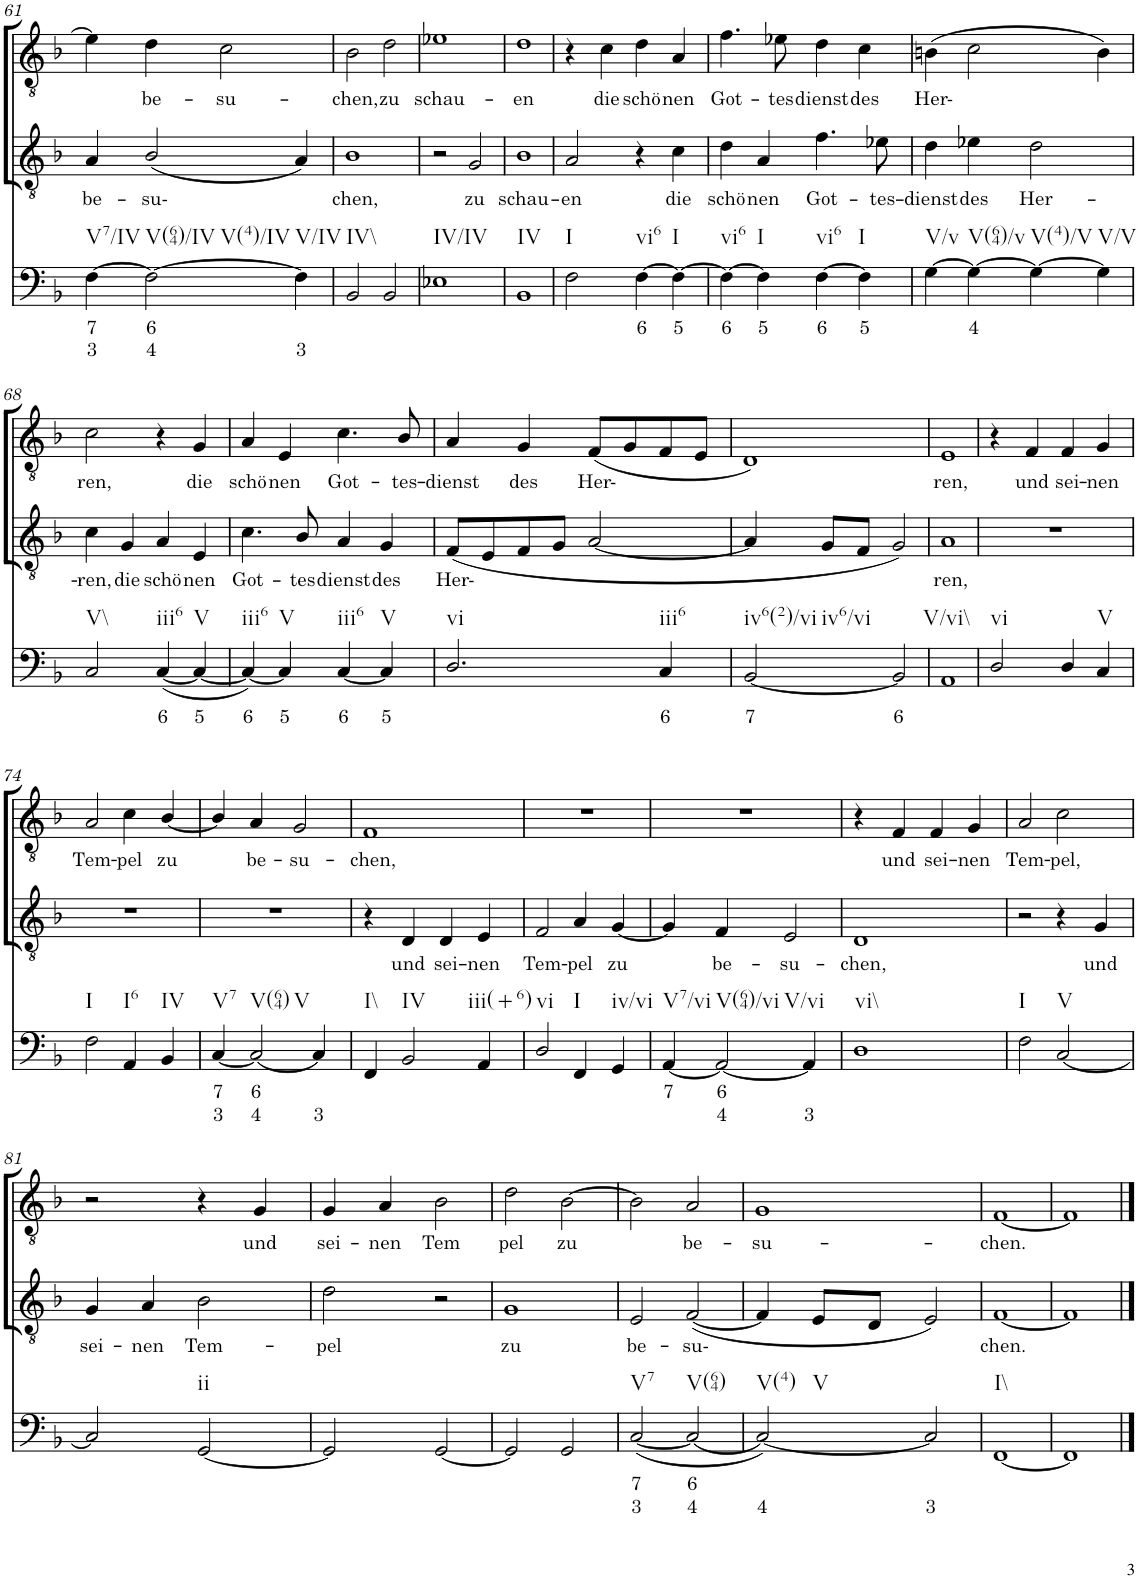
**kern	**text	**text	**kern	**text	**kern	**text
*part3	*part3	*part3	*part2	*part2	*part1	*part1
*staff3	*staff3	*staff3	*staff2	*staff2	*staff1	*staff1
*I"Continuo	*	*	*I"Tenor II	*	*I"Tenor I	*
!!LO:PB:g=z
*clefF4	*	*	*clefGv2	*	*clefGv2	*
*k[b-]	*	*	*k[b-]	*	*k[b-]	*
*M4/4	*	*	*M4/4	*	*M4/4	*
=61	=61	=61	=61	=61	=61	=61
!LO:TX:b:t=V7/IV	!	!	!	!	!	!
!	!LO:LY:b	!LO:LY:b	!	!LO:LY:b	!	!
[4F\	7	3	4A/	be-	4e-\]	.
!LO:TX:b:t=V(64)/IV	!	!	!	!	!	!
!LO:TX:b:t=V(4)/IV	!	!	!	!	!	!
!	!LO:LY:b	!LO:LY:b	!	!LO:LY:b	!	!LO:LY:b
2F\_	6	4	(2B-/	su-	4d\	be-
!	!	!	!	!	!	!LO:LY:b
.	.	.	.	.	2c\	su-
!LO:TX:b:t=V/IV	!	!	!	!	!	!
!	!	!LO:LY:b	!	!	!	!
4F\]	.	3	4A/)	.	.	.
=62	=62	=62	=62	=62	=62	=62
!LO:TX:b:t=IV\\	!	!	!	!	!	!
!	!	!	!	!LO:LY:b	!	!LO:LY:b
2BB-/	.	.	1B-	chen,	2B-\	chen,
!	!	!	!	!	!	!LO:LY:b
2BB-/	.	.	.	.	2d\	zu
=63	=63	=63	=63	=63	=63	=63
!LO:TX:b:t=IV/IV	!	!	!	!	!	!
!	!	!	!	!	!	!LO:LY:b
1E-X	.	.	2r	.	1e-X	schau-
!	!	!	!	!LO:LY:b	!	!
.	.	.	2G/	zu	.	.
=64	=64	=64	=64	=64	=64	=64
!LO:TX:b:t=IV	!	!	!	!	!	!
!	!	!	!	!LO:LY:b	!	!LO:LY:b
1BB-	.	.	1B-	schau-	1d	en
=65	=65	=65	=65	=65	=65	=65
!LO:TX:b:t=I	!	!	!	!	!	!
!	!	!	!	!LO:LY:b	!	!
2F\	.	.	2A/	en	4r	.
!	!	!	!	!	!	!LO:LY:b
.	.	.	.	.	4c\	die
!LO:TX:b:t=vi6	!	!	!	!	!	!
!	!LO:LY:b	!	!	!	!	!LO:LY:b
[4F\	6	.	4r	.	4d\	schö-
!LO:TX:b:t=I	!	!	!	!	!	!
!	!LO:LY:b	!	!	!LO:LY:b	!	!LO:LY:b
4F\_	5	.	4c\	die	4A/	nen
=66	=66	=66	=66	=66	=66	=66
!LO:TX:b:t=vi6	!	!	!	!	!	!
!	!LO:LY:b	!	!	!LO:LY:b	!	!LO:LY:b
4F\_	6	.	4d\	schö-	4.f\	Got-
!LO:TX:b:t=I	!	!	!	!	!	!
!	!LO:LY:b	!	!	!LO:LY:b	!	!
4F\]	5	.	4A/	nen	.	.
!	!	!	!	!	!	!LO:LY:b
.	.	.	.	.	8e-X\	tes-
!LO:TX:b:t=vi6	!	!	!	!	!	!
!	!LO:LY:b	!	!	!LO:LY:b	!	!LO:LY:b
[4F\	6	.	4.f\	Got-	4d\	dienst
!LO:TX:b:t=I	!	!	!	!	!	!
!	!LO:LY:b	!	!	!	!	!LO:LY:b
4F\]	5	.	.	.	4c\	des
!	!	!	!	!LO:LY:b	!	!
.	.	.	8e-X\	tes-	.	.
=67	=67	=67	=67	=67	=67	=67
!LO:TX:b:t=V/v	!	!	!	!	!	!
!	!	!	!	!LO:LY:b	!	!LO:LY:b
[4G\	.	.	4d\	dienst	(4Bn\	Her-
!LO:TX:b:t=V(64)/v	!	!	!	!	!	!
!	!LO:LY:b	!	!	!LO:LY:b	!	!
4G\_	4	.	4e-X\	des	2c\	.
!LO:TX:b:t=V(4)/V	!	!	!	!	!	!
!	!	!	!	!LO:LY:b	!	!
4G\_	.	.	2d\	Her-	.	.
!LO:TX:b:t=V/V	!	!	!	!	!	!
4G\]	.	.	.	.	4B\)	.
!!LO:LB:g=z
=68	=68	=68	=68	=68	=68	=68
!LO:TX:b:t=V\\	!	!	!	!	!	!
!	!	!	!	!LO:LY:b	!	!LO:LY:b
2C/	.	.	4c\	ren,	2c\	ren,
!	!	!	!	!LO:LY:b	!	!
.	.	.	4G/	die	.	.
!LO:TX:b:t=iii6	!	!	!	!	!	!
!	!LO:LY:b	!	!	!LO:LY:b	!	!
([4C/	6	.	4A/	schö-	4r	.
!LO:TX:b:t=V	!	!	!	!	!	!
!	!LO:LY:b	!	!	!LO:LY:b	!	!LO:LY:b
4C/_	5	.	4E/	nen	4G/	die
=69	=69	=69	=69	=69	=69	=69
!LO:TX:b:t=iii6	!	!	!	!	!	!
!	!LO:LY:b	!	!	!LO:LY:b	!	!LO:LY:b
4C/_)	6	.	4.c\	Got-	4A/	schö-
!LO:TX:b:t=V	!	!	!	!	!	!
!	!LO:LY:b	!	!	!	!	!LO:LY:b
4C/]	5	.	.	.	4E/	nen
!	!	!	!	!LO:LY:b	!	!
.	.	.	8B-/	tes-	.	.
!LO:TX:b:t=iii6	!	!	!	!	!	!
!	!LO:LY:b	!	!	!LO:LY:b	!	!LO:LY:b
[4C/	6	.	4A/	dienst	4.c\	Got-
!LO:TX:b:t=V	!	!	!	!	!	!
!	!LO:LY:b	!	!	!LO:LY:b	!	!
4C/]	5	.	4G/	des	.	.
!	!	!	!	!	!	!LO:LY:b
.	.	.	.	.	8B-/	tes-
=70	=70	=70	=70	=70	=70	=70
!LO:TX:b:t=vi	!	!	!	!	!	!
!	!	!	!	!LO:LY:b	!	!LO:LY:b
2.D/	.	.	(8F/L	Her-	4A/	dienst
.	.	.	8E/	.	.	.
!	!	!	!	!	!	!LO:LY:b
.	.	.	8F/	.	4G/	des
.	.	.	8G/J	.	.	.
!	!	!	!	!	!	!LO:LY:b
.	.	.	[2A/	.	(8F/L	Her-
.	.	.	.	.	8G/	.
!LO:TX:b:t=iii6	!	!	!	!	!	!
!	!LO:LY:b	!	!	!	!	!
4C/	6	.	.	.	8F/	.
.	.	.	.	.	8E/J	.
=71	=71	=71	=71	=71	=71	=71
!LO:TX:b:t=iv6(2)/vi	!	!	!	!	!	!
!LO:TX:b:t=iv6/vi	!	!	!	!	!	!
!	!LO:LY:b	!	!	!	!	!
[2BB-/	7	.	4A/]	.	1D)	.
.	.	.	8G/L	.	.	.
.	.	.	8F/J	.	.	.
!	!LO:LY:b	!	!	!	!	!
2BB-/]	6	.	2G/)	.	.	.
=72	=72	=72	=72	=72	=72	=72
!LO:TX:b:t=V/vi\\	!	!	!	!	!	!
!	!	!	!	!LO:LY:b	!	!LO:LY:b
1AA	.	.	1A	ren,	1E	ren,
=73	=73	=73	=73	=73	=73	=73
!LO:TX:b:t=vi	!	!	!	!	!	!
2D/	.	.	1r	.	4r	.
!	!	!	!	!	!	!LO:LY:b
.	.	.	.	.	4F/	und
!	!	!	!	!	!	!LO:LY:b
4D/	.	.	.	.	4F/	sei-
!LO:TX:b:t=V	!	!	!	!	!	!
!	!	!	!	!	!	!LO:LY:b
4C/	.	.	.	.	4G/	nen
!!LO:LB:g=z
=74	=74	=74	=74	=74	=74	=74
!LO:TX:b:t=I	!	!	!	!	!	!
!	!	!	!	!	!	!LO:LY:b
2F\	.	.	1r	.	2A/	Tem-
!LO:TX:b:t=I6	!	!	!	!	!	!
!	!	!	!	!	!	!LO:LY:b
4AA/	.	.	.	.	4c\	pel
!LO:TX:b:t=IV	!	!	!	!	!	!
!	!	!	!	!	!	!LO:LY:b
4BB-/	.	.	.	.	[4B-/	zu
=75	=75	=75	=75	=75	=75	=75
!LO:TX:b:t=V7	!	!	!	!	!	!
!	!LO:LY:b	!LO:LY:b	!	!	!	!
[4C/	7	3	1r	.	4B-/]	.
!LO:TX:b:t=V(64)	!	!	!	!	!	!
!LO:TX:b:t=V	!	!	!	!	!	!
!	!LO:LY:b	!LO:LY:b	!	!	!	!LO:LY:b
2C/_	6	4	.	.	4A/	be-
!	!	!	!	!	!	!LO:LY:b
.	.	.	.	.	2G/	su-
!	!	!LO:LY:b	!	!	!	!
4C/]	.	3	.	.	.	.
=76	=76	=76	=76	=76	=76	=76
!LO:TX:b:t=I\\	!	!	!	!	!	!
!	!	!	!	!	!	!LO:LY:b
4FF/	.	.	4r	.	1F	chen,
!LO:TX:b:t=IV	!	!	!	!	!	!
!	!	!	!	!LO:LY:b	!	!
2BB-/	.	.	4D/	und	.	.
!	!	!	!	!LO:LY:b	!	!
.	.	.	4D/	sei-	.	.
!LO:TX:b:t=iii(+6)	!	!	!	!	!	!
!	!	!	!	!LO:LY:b	!	!
4AA/	.	.	4E/	nen	.	.
=77	=77	=77	=77	=77	=77	=77
!LO:TX:b:t=vi	!	!	!	!	!	!
!	!	!	!	!LO:LY:b	!	!
2D/	.	.	2F/	Tem-	1r	.
!LO:TX:b:t=I	!	!	!	!	!	!
!	!	!	!	!LO:LY:b	!	!
4FF/	.	.	4A/	pel	.	.
!LO:TX:b:t=iv/vi	!	!	!	!	!	!
!	!	!	!	!LO:LY:b	!	!
4GG/	.	.	[4G/	zu	.	.
=78	=78	=78	=78	=78	=78	=78
!LO:TX:b:t=V7/vi	!	!	!	!	!	!
!	!LO:LY:b	!	!	!	!	!
[4AA/	7	.	4G/]	.	1r	.
!LO:TX:b:t=V(64)/vi	!	!	!	!	!	!
!LO:TX:b:t=V/vi	!	!	!	!	!	!
!	!LO:LY:b	!LO:LY:b	!	!LO:LY:b	!	!
2AA/_	6	4	4F/	be-	.	.
!	!	!	!	!LO:LY:b	!	!
.	.	.	2E/	su-	.	.
!	!	!LO:LY:b	!	!	!	!
4AA/]	.	3	.	.	.	.
=79	=79	=79	=79	=79	=79	=79
!LO:TX:b:t=vi\\	!	!	!	!	!	!
!	!	!	!	!LO:LY:b	!	!
1D	.	.	1D	chen,	4r	.
!	!	!	!	!	!	!LO:LY:b
.	.	.	.	.	4F/	und
!	!	!	!	!	!	!LO:LY:b
.	.	.	.	.	4F/	sei-
!	!	!	!	!	!	!LO:LY:b
.	.	.	.	.	4G/	nen
=80	=80	=80	=80	=80	=80	=80
!LO:TX:b:t=I	!	!	!	!	!	!
!	!	!	!	!	!	!LO:LY:b
2F\	.	.	2r	.	2A/	Tem-
!LO:TX:b:t=V	!	!	!	!	!	!
!	!	!	!	!	!	!LO:LY:b
[2C/	.	.	4r	.	2c\	pel,
!	!	!	!	!LO:LY:b	!	!
.	.	.	4G/	und	.	.
!!LO:LB:g=z
=81	=81	=81	=81	=81	=81	=81
!	!	!	!	!LO:LY:b	!	!
2C/]	.	.	4G/	sei-	2r	.
!	!	!	!	!LO:LY:b	!	!
.	.	.	4A/	nen	.	.
!LO:TX:b:t=ii	!	!	!	!	!	!
!	!	!	!	!LO:LY:b	!	!
[2GG/	.	.	2B-\	Tem-	4r	.
!	!	!	!	!	!	!LO:LY:b
.	.	.	.	.	4G/	und
=82	=82	=82	=82	=82	=82	=82
!	!	!	!	!LO:LY:b	!	!LO:LY:b
2GG/]	.	.	2d\	pel	4G/	sei-
!	!	!	!	!	!	!LO:LY:b
.	.	.	.	.	4A/	nen
!	!	!	!	!	!	!LO:LY:b
[2GG/	.	.	2r	.	2B-\	Tem
=83	=83	=83	=83	=83	=83	=83
!	!	!	!	!LO:LY:b	!	!LO:LY:b
2GG/]	.	.	1G	zu	2d\	pel
!	!	!	!	!	!	!LO:LY:b
2GG/	.	.	.	.	[2B-\	zu
=84	=84	=84	=84	=84	=84	=84
!LO:TX:b:t=V7	!	!	!	!	!	!
!	!LO:LY:b	!LO:LY:b	!	!LO:LY:b	!	!
([2C/	7	3	2E/	be-	2B-\]	.
!LO:TX:b:t=V(64)	!	!	!	!	!	!
!	!LO:LY:b	!LO:LY:b	!	!LO:LY:b	!	!LO:LY:b
2C/_	6	4	([2F/	su-	2A/	be-
=85	=85	=85	=85	=85	=85	=85
!LO:TX:b:t=V(4)	!	!	!	!	!	!
!LO:TX:b:t=V	!	!	!	!	!	!
!	!	!LO:LY:b	!	!	!	!LO:LY:b
2C/_)	.	4	4F/]	.	1G	su-
.	.	.	8E/L	.	.	.
.	.	.	8D/J	.	.	.
!	!	!LO:LY:b	!	!	!	!
2C/]	.	3	2E/)	.	.	.
=86	=86	=86	=86	=86	=86	=86
!LO:TX:b:t=I\\	!	!	!	!	!	!
!	!	!	!	!LO:LY:b	!	!LO:LY:b
[1FF	.	.	[1F	chen.	[1F	chen.
=87	=87	=87	=87	=87	=87	=87
1FF]	.	.	1F]	.	1F]	.
==	==	==	==	==	==	==
*-	*-	*-	*-	*-	*-	*-
